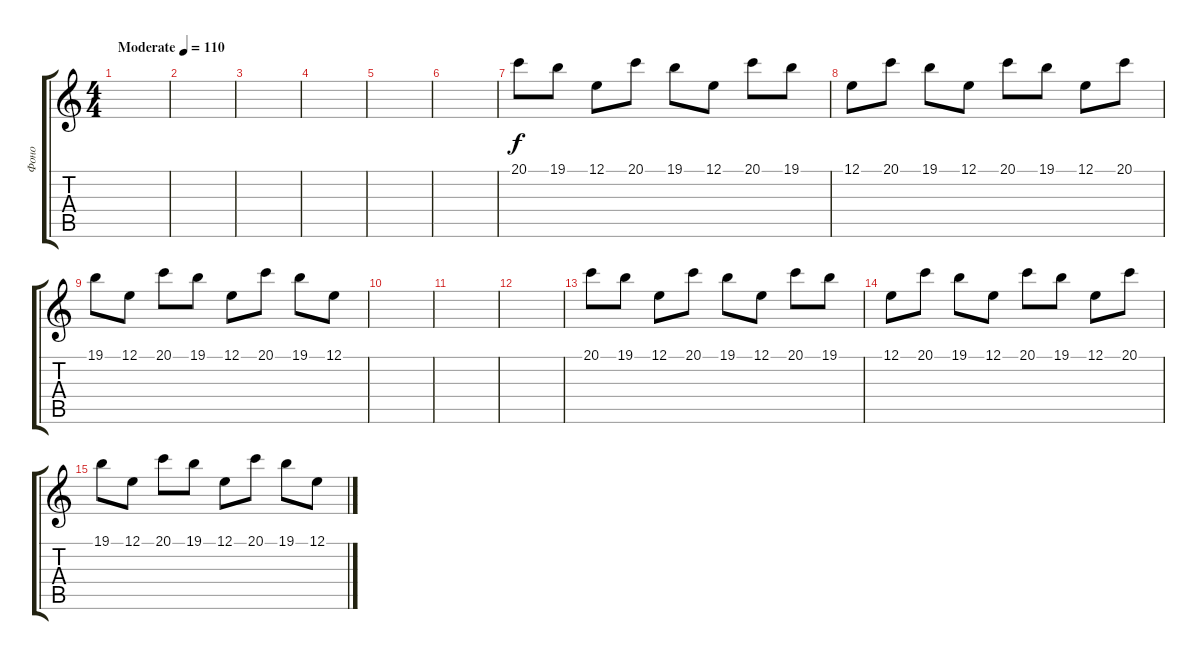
\track ("Фоно" "Фоно") {instrument brightacousticpiano}
\staff {score tabs}
\tuning (E4 B3 G3 D3 A2 E2) {hide}
\ts (4 4)
\tempo (110 "Moderate")
\clef g2
\ks c
|
|
|
|
|
|
20.1.8 19.1.8 12.1.8 20.1.8 19.1.8 12.1.8 20.1.8 19.1.8 |
12.1.8 20.1.8 19.1.8 12.1.8 20.1.8 19.1.8 12.1.8 20.1.8 |
19.1.8 12.1.8 20.1.8 19.1.8 12.1.8 20.1.8 19.1.8 12.1.8 |
|
|
|
20.1.8 19.1.8 12.1.8 20.1.8 19.1.8 12.1.8 20.1.8 19.1.8 |
12.1.8 20.1.8 19.1.8 12.1.8 20.1.8 19.1.8 12.1.8 20.1.8 |
19.1.8 12.1.8 20.1.8 19.1.8 12.1.8 20.1.8 19.1.8 12.1.8
